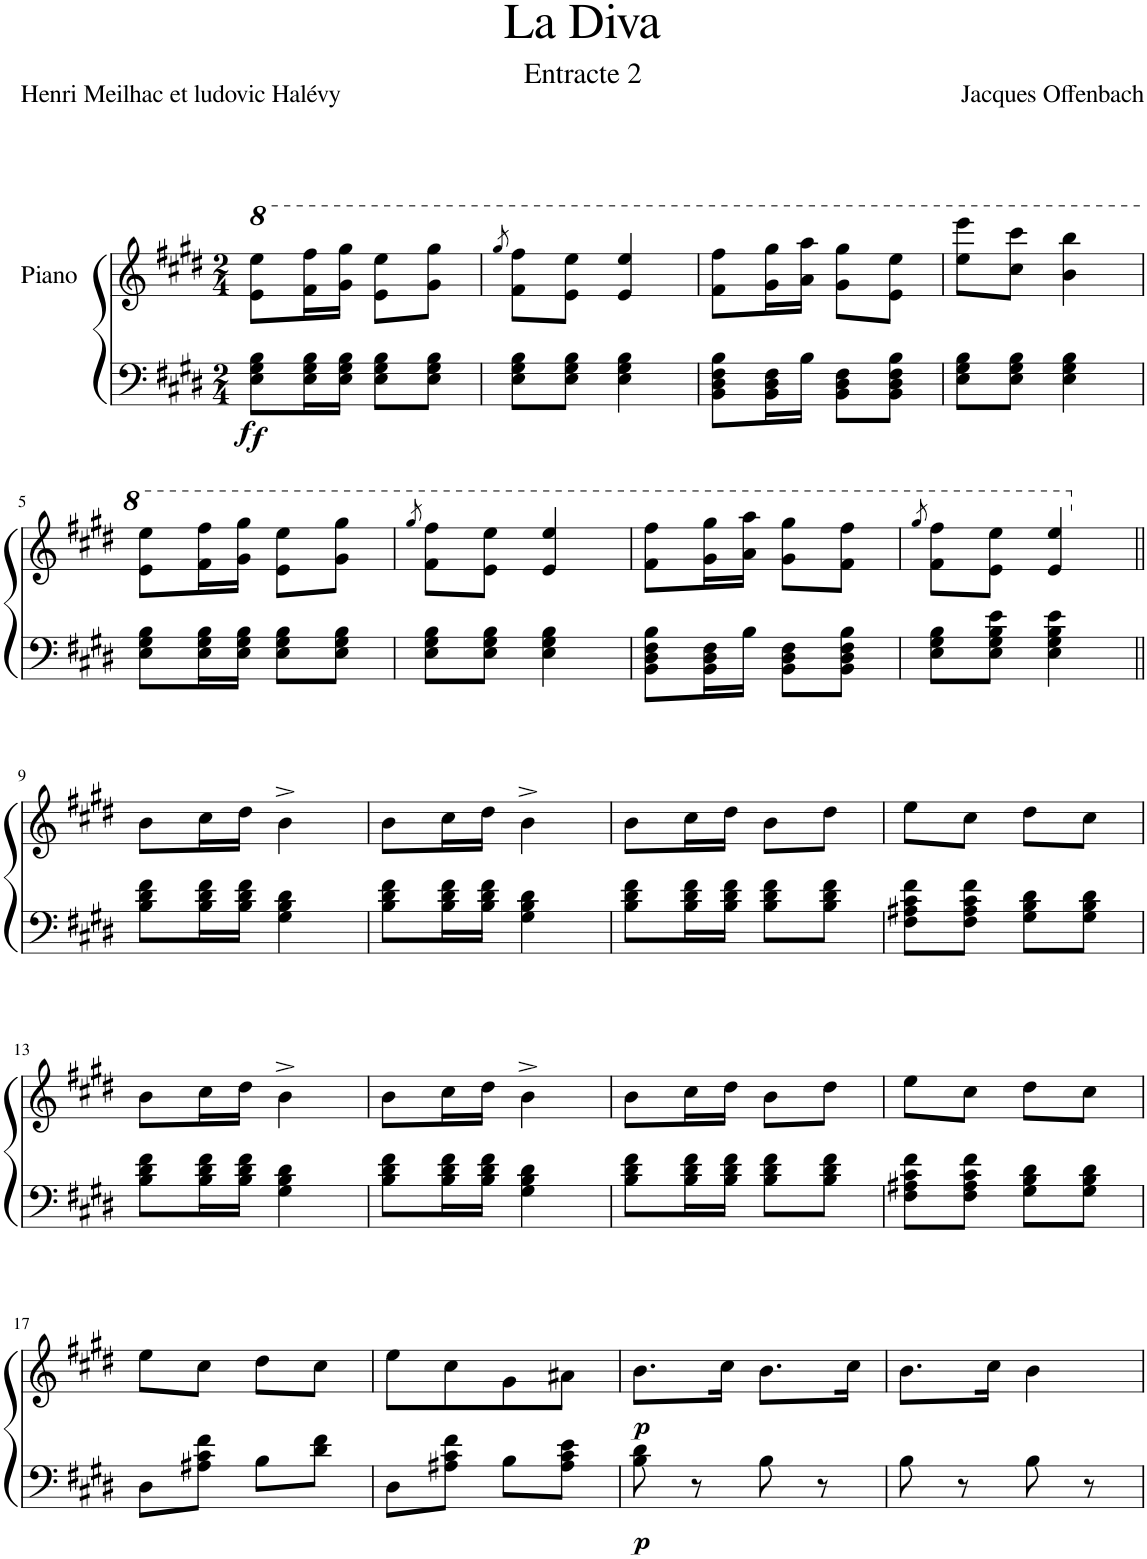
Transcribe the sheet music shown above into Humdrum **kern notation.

**kern	**dynam	**kern	**dynam
*part2	*part2	*part1	*part1
*staff2	*staff2	*staff1	*staff1
*I"Piano	*	*I"Piano	*
*clefF4	*	*clefG2	*
*k[f#c#g#d#]	*	*k[f#c#g#d#]	*
*M2/4	*	*M2/4	*
*	*	*8va	*
=1	=1	=1	=1
!	!LO:DY:b	!	!
!	!LO:DY:n=1:b	!	!
8E\ 8G#\ 8B\L	f f	8ee\ 8eee\L	.
16E\ 16G#\ 16B\L	.	16ff#\ 16fff#\L	.
16E\ 16G#\ 16B\JJ	.	16gg#\ 16ggg#\JJ	.
8E\ 8G#\ 8B\L	.	8ee\ 8eee\L	.
8E\ 8G#\ 8B\J	.	8gg#\ 8ggg#\J	.
=2	=2	=2	=2
.	.	8qggg#/	.
8E\ 8G#\ 8B\L	.	8ff#\ 8fff#\L	.
8E\ 8G#\ 8B\J	.	8ee\ 8eee\J	.
4E\ 4G#\ 4B\	.	4ee/ 4eee/	.
=3	=3	=3	=3
8BB\ 8D#\ 8F#\ 8B\L	.	8ff#\ 8fff#\L	.
16BB\ 16D#\ 16F#\L	.	16gg#\ 16ggg#\L	.
16B\JJ	.	16aa\ 16aaa\JJ	.
8BB\ 8D#\ 8F#\L	.	8gg#\ 8ggg#\L	.
8BB\ 8D#\ 8F#\ 8B\J	.	8ee\ 8eee\J	.
=4	=4	=4	=4
8E\ 8G#\ 8B\L	.	8eee\ 8eeee\L	.
8E\ 8G#\ 8B\J	.	8ccc#\ 8cccc#\J	.
4E\ 4G#\ 4B\	.	4bb\ 4bbb\	.
!!LO:LB:g=z
=5	=5	=5	=5
8E\ 8G#\ 8B\L	.	8ee\ 8eee\L	.
16E\ 16G#\ 16B\L	.	16ff#\ 16fff#\L	.
16E\ 16G#\ 16B\JJ	.	16gg#\ 16ggg#\JJ	.
8E\ 8G#\ 8B\L	.	8ee\ 8eee\L	.
8E\ 8G#\ 8B\J	.	8gg#\ 8ggg#\J	.
=6	=6	=6	=6
.	.	8qggg#/	.
8E\ 8G#\ 8B\L	.	8ff#\ 8fff#\L	.
8E\ 8G#\ 8B\J	.	8ee\ 8eee\J	.
4E\ 4G#\ 4B\	.	4ee/ 4eee/	.
=7	=7	=7	=7
8BB\ 8D#\ 8F#\ 8B\L	.	8ff#\ 8fff#\L	.
16BB\ 16D#\ 16F#\L	.	16gg#\ 16ggg#\L	.
16B\JJ	.	16aa\ 16aaa\JJ	.
8BB\ 8D#\ 8F#\L	.	8gg#\ 8ggg#\L	.
8BB\ 8D#\ 8F#\ 8B\J	.	8ff#\ 8fff#\J	.
=8	=8	=8	=8
.	.	8qggg#/	.
8E\ 8G#\ 8B\L	.	8ff#\ 8fff#\L	.
8E\ 8G#\ 8B\ 8e\J	.	8ee\ 8eee\J	.
4E\ 4G#\ 4B\ 4e\	.	4ee/ 4eee/	.
!!LO:LB:g=z
=9||	=9||	=9||	=9||
*	*	*X8va	*
8B\ 8d#\ 8f#\L	.	8b\L	.
16B\ 16d#\ 16f#\L	.	16cc#\L	.
16B\ 16d#\ 16f#\JJ	.	16dd#\JJ	.
4G#\ 4B\ 4d#\	.	4b^\	.
=10	=10	=10	=10
8B\ 8d#\ 8f#\L	.	8b\L	.
16B\ 16d#\ 16f#\L	.	16cc#\L	.
16B\ 16d#\ 16f#\JJ	.	16dd#\JJ	.
4G#\ 4B\ 4d#\	.	4b^\	.
=11	=11	=11	=11
8B\ 8d#\ 8f#\L	.	8b\L	.
16B\ 16d#\ 16f#\L	.	16cc#\L	.
16B\ 16d#\ 16f#\JJ	.	16dd#\JJ	.
8B\ 8d#\ 8f#\L	.	8b\L	.
8B\ 8d#\ 8f#\J	.	8dd#\J	.
=12	=12	=12	=12
8F#\ 8A#X\ 8c#\ 8f#\L	.	8ee\L	.
8F#\ 8A#\ 8c#\ 8f#\J	.	8cc#\J	.
8G#\ 8B\ 8d#\L	.	8dd#\L	.
8G#\ 8B\ 8d#\J	.	8cc#\J	.
!!LO:LB:g=z
=13	=13	=13	=13
8B\ 8d#\ 8f#\L	.	8b\L	.
16B\ 16d#\ 16f#\L	.	16cc#\L	.
16B\ 16d#\ 16f#\JJ	.	16dd#\JJ	.
4G#\ 4B\ 4d#\	.	4b^\	.
=14	=14	=14	=14
8B\ 8d#\ 8f#\L	.	8b\L	.
16B\ 16d#\ 16f#\L	.	16cc#\L	.
16B\ 16d#\ 16f#\JJ	.	16dd#\JJ	.
4G#\ 4B\ 4d#\	.	4b^\	.
=15	=15	=15	=15
8B\ 8d#\ 8f#\L	.	8b\L	.
16B\ 16d#\ 16f#\L	.	16cc#\L	.
16B\ 16d#\ 16f#\JJ	.	16dd#\JJ	.
8B\ 8d#\ 8f#\L	.	8b\L	.
8B\ 8d#\ 8f#\J	.	8dd#\J	.
=16	=16	=16	=16
8F#\ 8A#X\ 8c#\ 8f#\L	.	8ee\L	.
8F#\ 8A#\ 8c#\ 8f#\J	.	8cc#\J	.
8G#\ 8B\ 8d#\L	.	8dd#\L	.
8G#\ 8B\ 8d#\J	.	8cc#\J	.
!!LO:LB:g=z
=17	=17	=17	=17
8D#\L	.	8ee\L	.
8A#X\ 8c#\ 8f#\J	.	8cc#\J	.
8B\L	.	8dd#\L	.
8d#\ 8f#\J	.	8cc#\J	.
=18	=18	=18	=18
8D#\L	.	8ee\L	.
8A#X\ 8c#\ 8f#\J	.	8cc#\	.
8B\L	.	8g#\	.
8A#\ 8c#\ 8e\J	.	8a#X\J	.
=19	=19	=19	=19
!	!LO:DY:b	!	!LO:DY:b
8B\ 8d#\	p	8.b\L	p
8r	.	.	.
.	.	16cc#\Jk	.
8B\	.	8.b\L	.
8r	.	.	.
.	.	16cc#\Jk	.
=20	=20	=20	=20
8B\	.	8.b\L	.
8r	.	.	.
.	.	16cc#\Jk	.
8B\	.	4b\	.
8r	.	.	.
=	=	=	=
*-	*-	*-	*-
